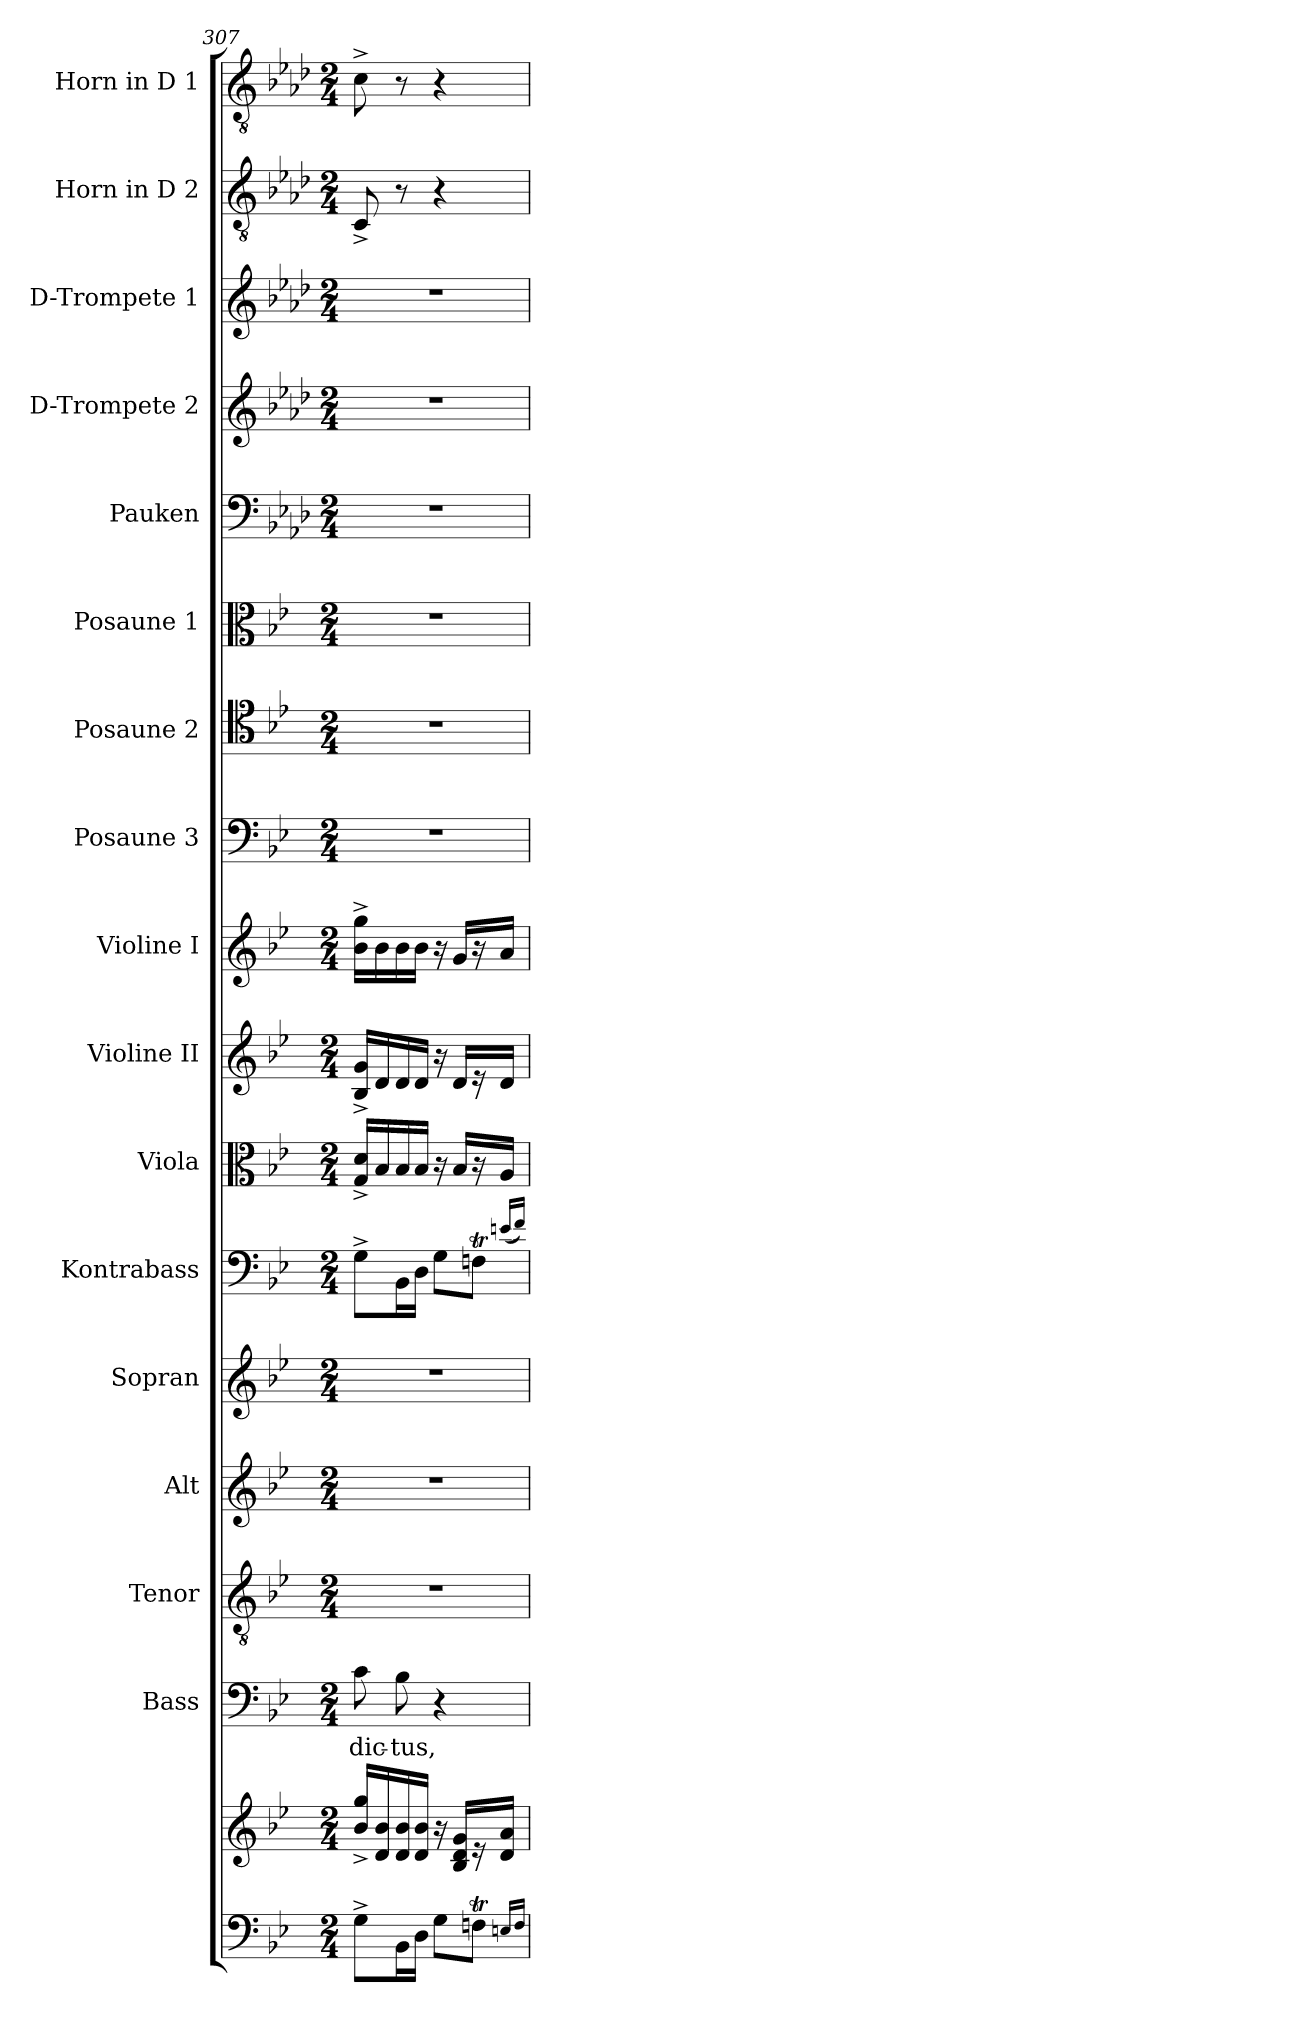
**kern	**kern	**kern	**text	**kern	**kern	**kern	**kern	**kern	**kern	**kern	**kern	**kern	**kern	**kern	**kern	**kern	**kern	**kern
*part17	*part17	*part16	*part16	*part15	*part14	*part13	*part12	*part11	*part10	*part9	*part8	*part7	*part6	*part5	*part4	*part3	*part2	*part1
*staff18	*staff17	*staff16	*staff16	*staff15	*staff14	*staff13	*staff12	*staff11	*staff10	*staff9	*staff8	*staff7	*staff6	*staff5	*staff4	*staff3	*staff2	*staff1
*	*	*I"Bass	*	*I"Tenor	*I"Alt	*I"Sopran	*I"Kontrabass	*I"Viola	*I"Violine II	*I"Violine I	*I"Posaune 3	*I"Posaune 2	*I"Posaune 1	*I"Pauken	*I"D-Trompete 2	*I"D-Trompete 1	*I"Horn in D 2	*I"Horn in D 1
*	*	*I'B.	*	*I'T.	*I'A.	*I'S.	*I'Kb.	*I'Vla.	*I'Vl. II	*I'Vl. I	*I'Pos. 3	*I'Pos. 2	*I'Pos. 1	*I'Pk.	*I'D Trp. 2	*I'D Trp. 1	*I'Hrn. 2	*I'Hrn. 1
*clefF4	*clefG2	*clefF4	*	*clefGv2	*clefG2	*clefG2	*clefF4	*clefC3	*clefG2	*clefG2	*clefF4	*clefC4	*clefC3	*clefF4	*clefG2	*clefG2	*clefGv2	*clefGv2
*	*	*	*	*	*	*	*ITrd7c12	*	*	*	*	*	*	*ITrd-1c-2	*ITrd-1c-2	*ITrd-1c-2	*ITrd-1c-2	*ITrd-1c-2
*k[b-e-]	*k[b-e-]	*k[b-e-]	*	*k[b-e-]	*k[b-e-]	*k[b-e-]	*k[b-e-]	*k[b-e-]	*k[b-e-]	*k[b-e-]	*k[b-e-]	*k[b-e-]	*k[b-e-]	*k[b-e-]	*k[b-e-]	*k[b-e-]	*k[b-e-]	*k[b-e-]
*B-:	*B-:	*B-:	*	*B-:	*B-:	*B-:	*B-:	*B-:	*B-:	*B-:	*B-:	*B-:	*B-:	*B-:	*B-:	*B-:	*B-:	*B-:
*M2/4	*M2/4	*M2/4	*	*M2/4	*M2/4	*M2/4	*M2/4	*M2/4	*M2/4	*M2/4	*M2/4	*M2/4	*M2/4	*M2/4	*M2/4	*M2/4	*M2/4	*M2/4
=307	=307	=307	=307	=307	=307	=307	=307	=307	=307	=307	=307	=307	=307	=307	=307	=307	=307	=307
!	!	!	!LO:LY:b	!	!	!	!	!	!	!	!	!	!	!	!	!	!	!
8G^>\L	16b-/^< 16gg/^<LL	8c\	-dic-	2r	2r	2r	8GG^>\L	16G/^< 16d/^<LL	16B-/^< 16g/^<LL	16b-\^> 16gg\^>LL	2r	2r	2r	2r	2r	2r	8D^</	8d^>\
.	16d/ 16b-/	.	.	.	.	.	.	16B-/	16d/	16b-\	.	.	.	.	.	.	.	.
!	!	!	!LO:LY:b	!	!	!	!	!	!	!	!	!	!	!	!	!	!	!
16BB-\L	16d/ 16b-/	8B-\	-tus,	.	.	.	16BBB-\L	16B-/	16d/	16b-\	.	.	.	.	.	.	8r	8r
16D\JJ	16d/ 16b-/JJ	.	.	.	.	.	16DD\JJ	16B-/JJ	16d/JJ	16b-\JJ	.	.	.	.	.	.	.	.
8G\L	16r	4r	.	.	.	.	8GG\L	16r	16r	16r	.	.	.	.	.	.	4r	4r
.	16B-/ 16d/ 16g/KL	.	.	.	.	.	.	16B-/KL	16d/KL	16g/KL	.	.	.	.	.	.	.	.
8FnT\J	16r	.	.	.	.	.	8FFnT\J	16r	16r	16r	.	.	.	.	.	.	.	.
.	16d/ 16a/Jk	.	.	.	.	.	.	16A/Jk	16d/Jk	16a/Jk	.	.	.	.	.	.	.	.
16qEn/LL	.	.	.	.	.	.	(<16qEn/LL	.	.	.	.	.	.	.	.	.	.	.
16qF/JJ	.	.	.	.	.	.	16qF/JJ)	.	.	.	.	.	.	.	.	.	.	.
=	=	=	=	=	=	=	=	=	=	=	=	=	=	=	=	=	=	=
*-	*-	*-	*-	*-	*-	*-	*-	*-	*-	*-	*-	*-	*-	*-	*-	*-	*-	*-
